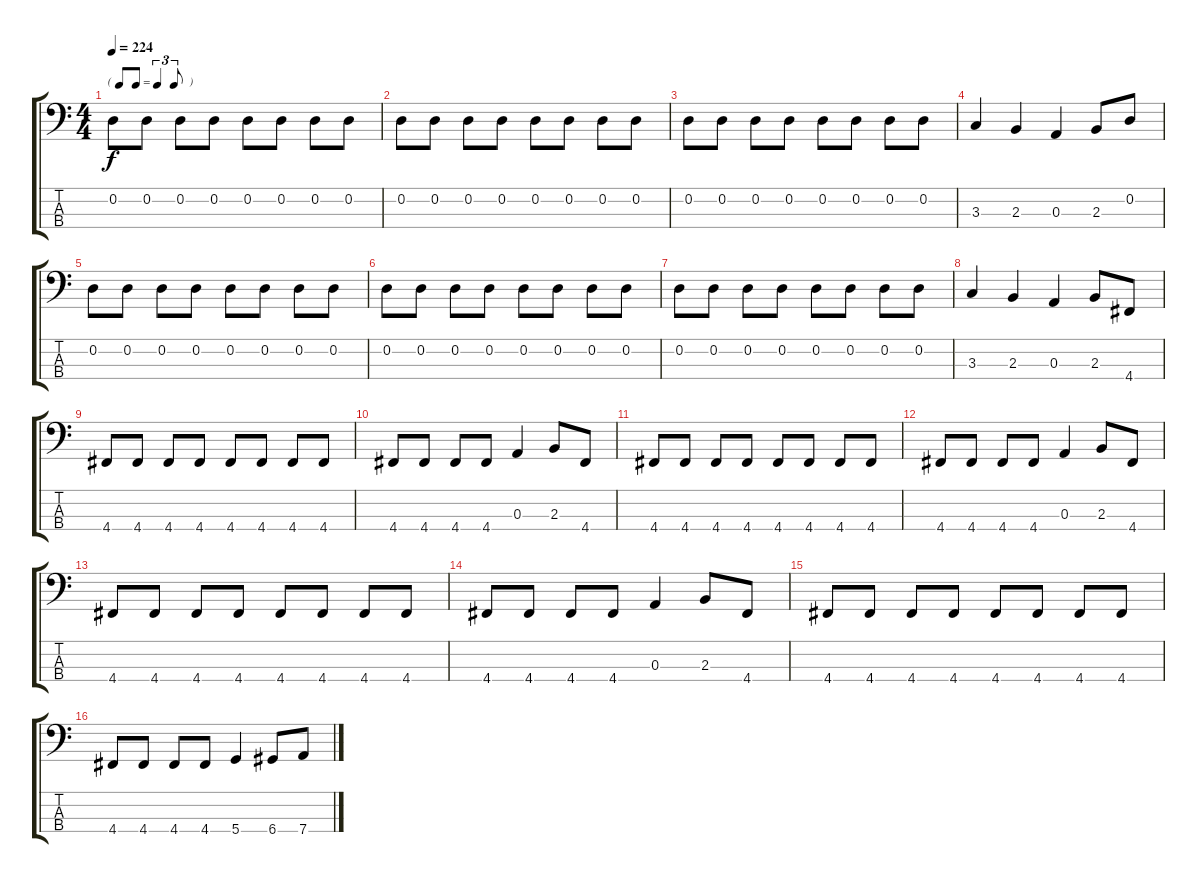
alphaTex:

\track "" {instrument electricbasspick}
\staff {score tabs}
\tuning (G2 D2 A1 D1) {hide}
\ts (4 4)
\tf triplet8th
\tempo 224
\clef f4
\ks c
0.2{t}.8{dy f} 0.2.8 0.2.8 0.2.8 0.2.8 0.2.8 0.2.8 0.2.8 |
0.2.8 0.2.8 0.2.8 0.2.8 0.2.8 0.2.8 0.2.8 0.2.8 |
0.2.8 0.2.8 0.2.8 0.2.8 0.2.8 0.2.8 0.2.8 0.2.8 |
3.3.4 2.3.4 0.3.4 2.3.8 0.2.8 |
0.2.8 0.2.8 0.2.8 0.2.8 0.2.8 0.2.8 0.2.8 0.2.8 |
0.2.8 0.2.8 0.2.8 0.2.8 0.2.8 0.2.8 0.2.8 0.2.8 |
0.2.8 0.2.8 0.2.8 0.2.8 0.2.8 0.2.8 0.2.8 0.2.8 |
3.3.4 2.3.4 0.3.4 2.3.8 4.4.8 |
4.4.8 4.4.8 4.4.8 4.4.8 4.4.8 4.4.8 4.4.8 4.4.8 |
4.4.8 4.4.8 4.4.8 4.4.8 0.3.4 2.3.8 4.4.8 |
4.4.8 4.4.8 4.4.8 4.4.8 4.4.8 4.4.8 4.4.8 4.4.8 |
4.4.8 4.4.8 4.4.8 4.4.8 0.3.4 2.3.8 4.4.8 |
4.4.8 4.4.8 4.4.8 4.4.8 4.4.8 4.4.8 4.4.8 4.4.8 |
4.4.8 4.4.8 4.4.8 4.4.8 0.3.4 2.3.8 4.4.8 |
4.4.8 4.4.8 4.4.8 4.4.8 4.4.8 4.4.8 4.4.8 4.4.8 |
4.4.8 4.4.8 4.4.8 4.4.8 5.4.4 6.4.8 7.4.8
